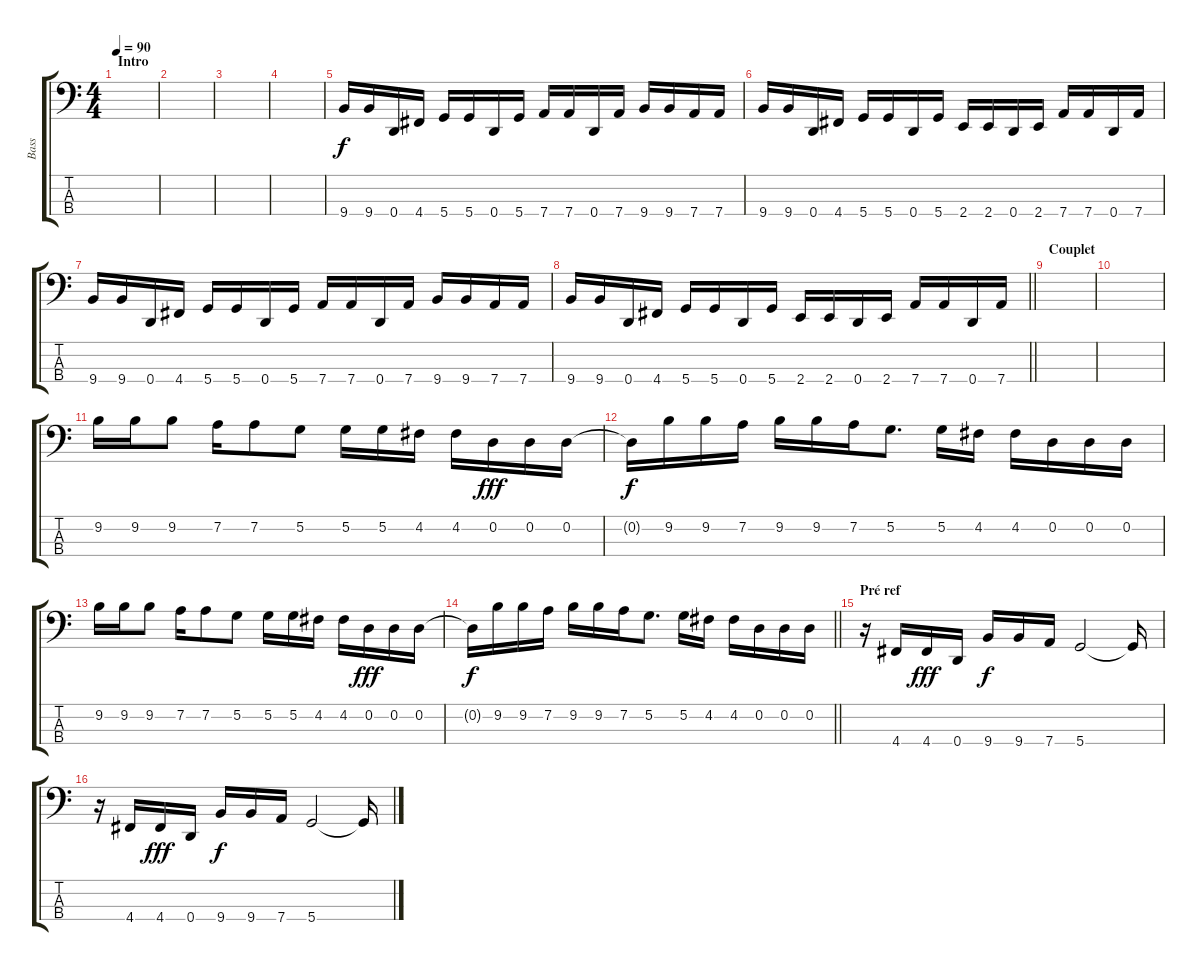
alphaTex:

\track ("Bass" "Bass") {instrument electricbasspick}
\staff {score tabs}
\tuning (G2 D2 A1 D1) {hide}
\ts (4 4)
\section ("" "Intro")
\tempo 90
\clef f4
\ks c
|
|
|
|
9.4.16 9.4.16 0.4.16 4.4.16 5.4.16 5.4.16 0.4.16 5.4.16 7.4.16 7.4.16 0.4.16 7.4.16 9.4.16 9.4.16 7.4.16 7.4.16 |
9.4.16 9.4.16 0.4.16 4.4.16 5.4.16 5.4.16 0.4.16 5.4.16 2.4.16 2.4.16 0.4.16 2.4.16 7.4.16 7.4.16 0.4.16 7.4.16 |
9.4.16 9.4.16 0.4.16 4.4.16 5.4.16 5.4.16 0.4.16 5.4.16 7.4.16 7.4.16 0.4.16 7.4.16 9.4.16 9.4.16 7.4.16 7.4.16 |
\barLineRight lightlight
9.4.16 9.4.16 0.4.16 4.4.16 5.4.16 5.4.16 0.4.16 5.4.16 2.4.16 2.4.16 0.4.16 2.4.16 7.4.16 7.4.16 0.4.16 7.4.16 |
\section ("" "Couplet")
|
|
9.2.16 9.2.16 9.2.8 7.2.16 7.2.8 5.2.8 5.2.16 5.2.16 4.2.16 4.2.16 0.2.16{dy fff} 0.2.16 0.2.16 |
0.2{t}.16{dy f} 9.2.16 9.2.16 7.2.16 9.2.16 9.2.16 7.2.16 5.2.8{d} 5.2.16 4.2.16 4.2.16 0.2.16 0.2.16 0.2.16 |
9.2.16 9.2.16 9.2.8 7.2.16 7.2.8 5.2.8 5.2.16 5.2.16 4.2.16 4.2.16 0.2.16{dy fff} 0.2.16 0.2.16 |
\barLineRight lightlight
0.2{t}.16{dy f} 9.2.16 9.2.16 7.2.16 9.2.16 9.2.16 7.2.16 5.2.8{d} 5.2.16 4.2.16 4.2.16 0.2.16 0.2.16 0.2.16 |
\section ("" "Pré ref")
r.16 4.4.16 4.4.16{dy fff} 0.4.16 9.4.16{dy f} 9.4.16 7.4.16 5.4.2 5.4{t}.16 |
r.16 4.4.16 4.4.16{dy fff} 0.4.16 9.4.16{dy f} 9.4.16 7.4.16 5.4.2 5.4{t}.16
